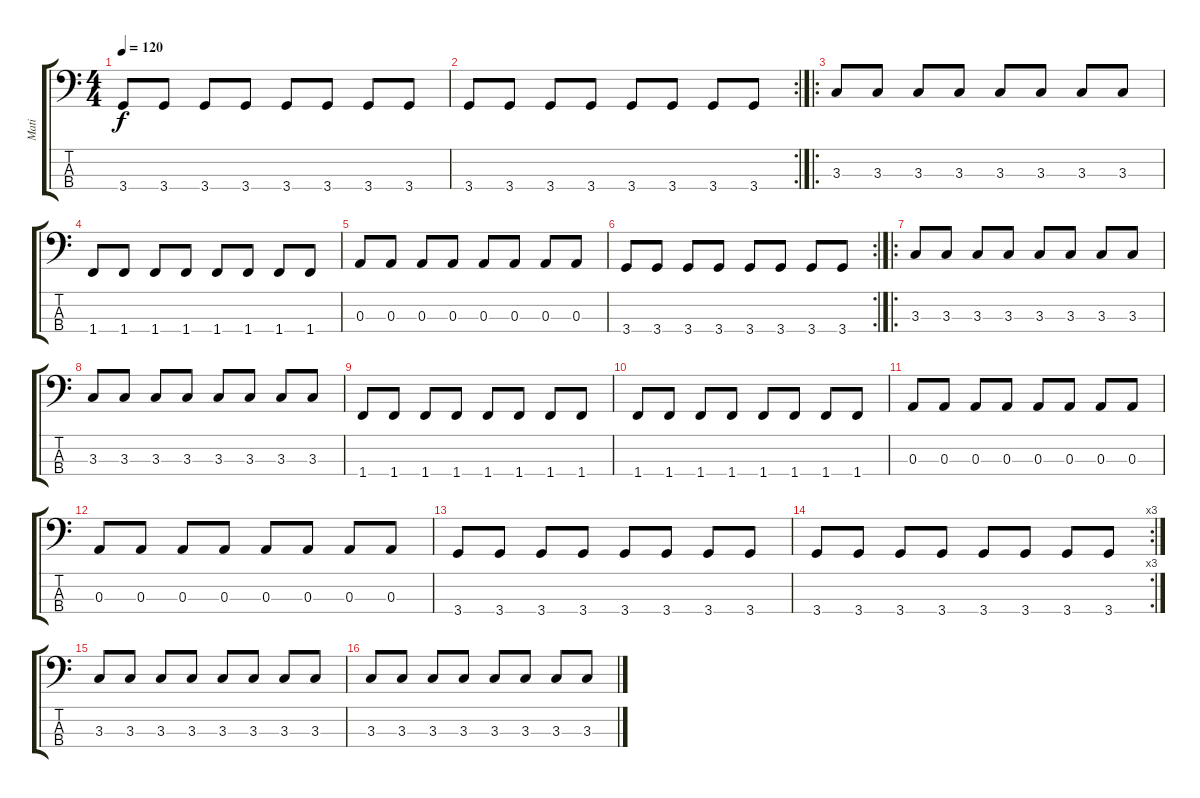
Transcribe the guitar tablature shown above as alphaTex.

\track ("Mati" "Mati") {instrument electricbasspick}
\staff {score tabs}
\tuning (G2 D2 A1 E1) {hide}
\ts (4 4)
\tempo 120
\clef f4
\ks c
3.4.8{dy f} 3.4.8 3.4.8 3.4.8 3.4.8 3.4.8 3.4.8 3.4.8 |
\rc 2
3.4.8 3.4.8 3.4.8 3.4.8 3.4.8 3.4.8 3.4.8 3.4.8 |
\ro
3.3.8 3.3.8 3.3.8 3.3.8 3.3.8 3.3.8 3.3.8 3.3.8 |
1.4.8 1.4.8 1.4.8 1.4.8 1.4.8 1.4.8 1.4.8 1.4.8 |
0.3.8 0.3.8 0.3.8 0.3.8 0.3.8 0.3.8 0.3.8 0.3.8 |
\rc 2
3.4.8 3.4.8 3.4.8 3.4.8 3.4.8 3.4.8 3.4.8 3.4.8 |
\ro
3.3.8 3.3.8 3.3.8 3.3.8 3.3.8 3.3.8 3.3.8 3.3.8 |
3.3.8 3.3.8 3.3.8 3.3.8 3.3.8 3.3.8 3.3.8 3.3.8 |
1.4.8 1.4.8 1.4.8 1.4.8 1.4.8 1.4.8 1.4.8 1.4.8 |
1.4.8 1.4.8 1.4.8 1.4.8 1.4.8 1.4.8 1.4.8 1.4.8 |
0.3.8 0.3.8 0.3.8 0.3.8 0.3.8 0.3.8 0.3.8 0.3.8 |
0.3.8 0.3.8 0.3.8 0.3.8 0.3.8 0.3.8 0.3.8 0.3.8 |
3.4.8 3.4.8 3.4.8 3.4.8 3.4.8 3.4.8 3.4.8 3.4.8 |
\rc 3
3.4.8 3.4.8 3.4.8 3.4.8 3.4.8 3.4.8 3.4.8 3.4.8 |
3.3.8 3.3.8 3.3.8 3.3.8 3.3.8 3.3.8 3.3.8 3.3.8 |
3.3.8 3.3.8 3.3.8 3.3.8 3.3.8 3.3.8 3.3.8 3.3.8
